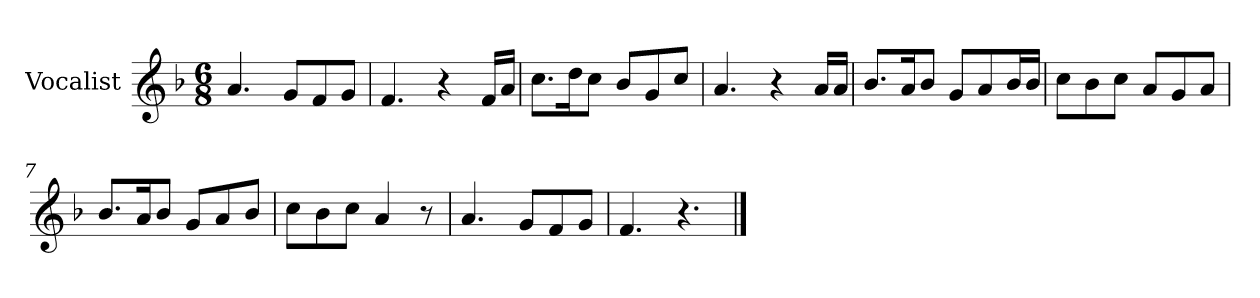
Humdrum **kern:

**kern
*part1
*staff1
*I"Vocalist
*k[b-]
*F:
*M6/8
=1
4.a
8gL
8f
8gJ
=2
4.f
4r
16fLL
16aJJ
=3
8.ccL
16ddK
8ccJ
8b-L
8g
8ccJ
=4
4.a
4r
16aLL
16aJJ
=5
8.b-L
16aK
8b-J
8gL
8a
16b-L
16b-JJ
=6
8ccL
8b-
8ccJ
8aL
8g
8aJ
=7
8.b-L
16aK
8b-J
8gL
8a
8b-J
=8
8ccL
8b-
8ccJ
4a
8r
=9
4.a
8gL
8f
8gJ
=10
4.f
4.r
==
*-
